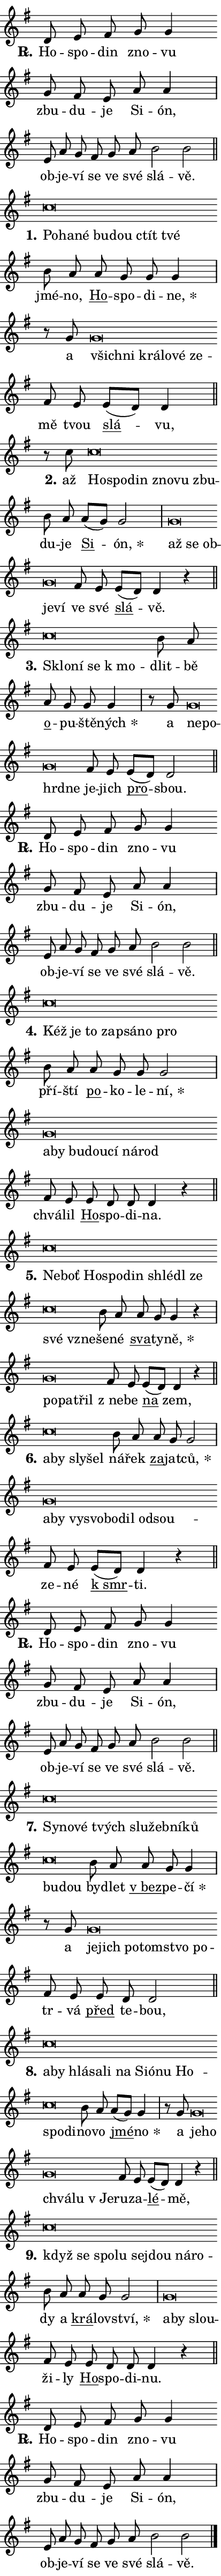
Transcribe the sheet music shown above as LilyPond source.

\version "2.24.0"
\header { tagline = "" }
\paper {
  indent = 0\cm
  top-margin = 0\cm
  right-margin = 0.13\cm % to fit lyric hyphens
  bottom-margin = 0\cm
  left-margin = 0\cm
  paper-width = 7\cm
  page-breaking = #ly:one-page-breaking
  system-system-spacing.basic-distance = #11
  score-system-spacing.basic-distance = #11
  ragged-last = ##f
}


%% Author: Thomas Morley
%% https://lists.gnu.org/archive/html/lilypond-user/2020-05/msg00002.html
#(define (line-position grob)
"Returns position of @var[grob} in current system:
   @code{'start}, if at first time-step
   @code{'end}, if at last time-step
   @code{'middle} otherwise
"
  (let* ((col (ly:item-get-column grob))
         (ln (ly:grob-object col 'left-neighbor))
         (rn (ly:grob-object col 'right-neighbor))
         (col-to-check-left (if (ly:grob? ln) ln col))
         (col-to-check-right (if (ly:grob? rn) rn col))
         (break-dir-left
           (and
             (ly:grob-property col-to-check-left 'non-musical #f)
             (ly:item-break-dir col-to-check-left)))
         (break-dir-right
           (and
             (ly:grob-property col-to-check-right 'non-musical #f)
             (ly:item-break-dir col-to-check-right))))
        (cond ((eqv? 1 break-dir-left) 'start)
              ((eqv? -1 break-dir-right) 'end)
              (else 'middle))))

#(define (tranparent-at-line-position vctor)
  (lambda (grob)
  "Relying on @code{line-position} select the relevant enry from @var{vctor}.
Used to determine transparency,"
    (case (line-position grob)
      ((end) (not (vector-ref vctor 0)))
      ((middle) (not (vector-ref vctor 1)))
      ((start) (not (vector-ref vctor 2))))))

noteHeadBreakVisibility =
#(define-music-function (break-visibility)(vector?)
"Makes @code{NoteHead}s transparent relying on @var{break-visibility}"
#{
  \override NoteHead.transparent =
    #(tranparent-at-line-position break-visibility)
#})

#(define delete-ledgers-for-transparent-note-heads
  (lambda (grob)
    "Reads whether a @code{NoteHead} is transparent.
If so this @code{NoteHead} is removed from @code{'note-heads} from
@var{grob}, which is supposed to be @code{LedgerLineSpanner}.
As a result ledgers are not printed for this @code{NoteHead}"
    (let* ((nhds-array (ly:grob-object grob 'note-heads))
           (nhds-list
             (if (ly:grob-array? nhds-array)
                 (ly:grob-array->list nhds-array)
                 '()))
           ;; Relies on the transparent-property being done before
           ;; Staff.LedgerLineSpanner.after-line-breaking is executed.
           ;; This is fragile ...
           (to-keep
             (remove
               (lambda (nhd)
                 (ly:grob-property nhd 'transparent #f))
               nhds-list)))
      ;; TODO find a better method to iterate over grob-arrays, similiar
      ;; to filter/remove etc for lists
      ;; For now rebuilt from scratch
      (set! (ly:grob-object grob 'note-heads)  '())
      (for-each
        (lambda (nhd)
          (ly:pointer-group-interface::add-grob grob 'note-heads nhd))
        to-keep))))

squashNotes = {
  \override NoteHead.X-extent = #'(-0.2 . 0.2)
  \override NoteHead.Y-extent = #'(-0.75 . 0)
  \override NoteHead.stencil =
    #(lambda (grob)
       (let ((pos (ly:grob-property grob 'staff-position)))
         (begin
           (if (< pos -7) (display "ERROR: Lower brevis then expected\n") (display "OK: Expected brevis position\n"))
           (if (<= pos -6) ly:text-interface::print ly:note-head::print))))
}
unSquashNotes = {
  \revert NoteHead.X-extent
  \revert NoteHead.Y-extent
  \revert NoteHead.stencil
}

hideNotes = \noteHeadBreakVisibility #begin-of-line-visible
unHideNotes = \noteHeadBreakVisibility #all-visible

% work-around for resetting accidentals
% https://lilypond.org/doc/v2.23/Documentation/notation/displaying-rhythms#unmetered-music
cadenzaMeasure = {
  \cadenzaOff
  \partial 1024 s1024
  \cadenzaOn
}

#(define-markup-command (accent layout props text) (markup?)
  "Underline accented syllable"
  (interpret-markup layout props
    #{\markup \override #'(offset . 4.3) \underline { #text }#}))

responsum = \markup \concat {
  "R" \hspace #-1.05 \path #0.1 #'((moveto 0 0.07) (lineto 0.9 0.8)) \hspace #0.05 "."
}

spaceSize = #0.6828661417322834 % exact space size for TeX Gyre Schola

\layout {
  \context {
    \Staff
    \remove "Time_signature_engraver"
    \override LedgerLineSpanner.after-line-breaking = #delete-ledgers-for-transparent-note-heads
  }
  \context {
    \Lyrics {
      \override LyricSpace.minimum-distance = \spaceSize
      \override LyricText.font-name = #"TeX Gyre Schola"
      \override LyricText.font-size = 1
      \override StanzaNumber.font-name = #"TeX Gyre Schola Bold"
      \override StanzaNumber.font-size = 1
    }
  }
  \context {
    \Score 
    \override NoteHead.text =
      #(lambda (grob) 
        (let ((pos (ly:grob-property grob 'staff-position)))
          #{\markup {
            \combine
              \halign #-0.55 \raise #(if (= pos -6) 0 0.5) \override #'(thickness . 2) \draw-line #'(3.2 . 0)
              \musicglyph "noteheads.sM1"
          }#}))
  }
}

% magnetic-lyrics.ily
%
%   written by
%     Jean Abou Samra <jean@abou-samra.fr>
%     Werner Lemberg <wl@gnu.org>
%
%   adapted by
%     Jiri Hon <jiri.hon@gmail.com>
%
% Version 2022-Apr-15

% https://www.mail-archive.com/lilypond-user@gnu.org/msg149350.html

#(define (Left_hyphen_pointer_engraver context)
   "Collect syllable-hyphen-syllable occurrences in lyrics and store
them in properties.  This engraver only looks to the left.  For
example, if the lyrics input is @code{foo -- bar}, it does the
following.

@itemize @bullet
@item
Set the @code{text} property of the @code{LyricHyphen} grob between
@q{foo} and @q{bar} to @code{foo}.

@item
Set the @code{left-hyphen} property of the @code{LyricText} grob with
text @q{foo} to the @code{LyricHyphen} grob between @q{foo} and
@q{bar}.
@end itemize

Use this auxiliary engraver in combination with the
@code{lyric-@/text::@/apply-@/magnetic-@/offset!} hook."
   (let ((hyphen #f)
         (text #f))
     (make-engraver
      (acknowledgers
       ((lyric-syllable-interface engraver grob source-engraver)
        (set! text grob)))
      (end-acknowledgers
       ((lyric-hyphen-interface engraver grob source-engraver)
        ;(when (not (grob::has-interface grob 'lyric-space-interface))
          (set! hyphen grob)));)
      ((stop-translation-timestep engraver)
       (when (and text hyphen)
         (ly:grob-set-object! text 'left-hyphen hyphen))
       (set! text #f)
       (set! hyphen #f)))))

#(define (lyric-text::apply-magnetic-offset! grob)
   "If the space between two syllables is less than the value in
property @code{LyricText@/.details@/.squash-threshold}, move the right
syllable to the left so that it gets concatenated with the left
syllable.

Use this function as a hook for
@code{LyricText@/.after-@/line-@/breaking} if the
@code{Left_@/hyphen_@/pointer_@/engraver} is active."
   (let ((hyphen (ly:grob-object grob 'left-hyphen #f)))
     (when hyphen
       (let ((left-text (ly:spanner-bound hyphen LEFT)))
         (when (grob::has-interface left-text 'lyric-syllable-interface)
           (let* ((common (ly:grob-common-refpoint grob left-text X))
                  (this-x-ext (ly:grob-extent grob common X))
                  (left-x-ext
                   (begin
                     ;; Trigger magnetism for left-text.
                     (ly:grob-property left-text 'after-line-breaking)
                     (ly:grob-extent left-text common X)))
                  ;; `delta` is the gap width between two syllables.
                  (delta (- (interval-start this-x-ext)
                            (interval-end left-x-ext)))
                  (details (ly:grob-property grob 'details))
                  (threshold (assoc-get 'squash-threshold details 0.2)))
             (when (< delta threshold)
               (let* (;; We have to manipulate the input text so that
                      ;; ligatures crossing syllable boundaries are not
                      ;; disabled.  For languages based on the Latin
                      ;; script this is essentially a beautification.
                      ;; However, for non-Western scripts it can be a
                      ;; necessity.
                      (lt (ly:grob-property left-text 'text))
                      (rt (ly:grob-property grob 'text))
                      (is-space (grob::has-interface hyphen 'lyric-space-interface))
                      (space (if is-space " " ""))
                      (extra-delta (if is-space spaceSize 0))
                      ;; Append new syllable.
                      (ltrt-space (if (and (string? lt) (string? rt))
                                (string-append lt space rt)
                                (make-concat-markup (list lt space rt))))
                      ;; Right-align `ltrt` to the right side.
                      (ltrt-space-markup (grob-interpret-markup
                               grob
                               (make-translate-markup
                                (cons (interval-length this-x-ext) 0)
                                (make-right-align-markup ltrt-space)))))
                 (begin
                   ;; Don't print `left-text`.
                   (ly:grob-set-property! left-text 'stencil #f)
                   ;; Set text and stencil (which holds all collected
                   ;; syllables so far) and shift it to the left.
                   (ly:grob-set-property! grob 'text ltrt-space)
                   (ly:grob-set-property! grob 'stencil ltrt-space-markup)
                   (ly:grob-translate-axis! grob (- (- delta extra-delta)) X))))))))))


#(define (lyric-hyphen::displace-bounds-first grob)
   ;; Make very sure this callback isn't triggered too early.
   (let ((left (ly:spanner-bound grob LEFT))
         (right (ly:spanner-bound grob RIGHT)))
     (ly:grob-property left 'after-line-breaking)
     (ly:grob-property right 'after-line-breaking)
     (ly:lyric-hyphen::print grob)))

squashThreshold = #0.4

\layout {
  \context {
    \Lyrics
    \consists #Left_hyphen_pointer_engraver
    \override LyricText.after-line-breaking =
      #lyric-text::apply-magnetic-offset!
    \override LyricHyphen.stencil = #lyric-hyphen::displace-bounds-first
    \override LyricText.details.squash-threshold = \squashThreshold
    \override LyricHyphen.minimum-distance = 0
    \override LyricHyphen.minimum-length = \squashThreshold
  }
}

squashText = \override LyricText.details.squash-threshold = 9999
unSquashText = \override LyricText.details.squash-threshold = \squashThreshold

leftText = \override LyricText.self-alignment-X = #LEFT
unLeftText = \revert LyricText.self-alignment-X

starOffset = #(lambda (grob) 
                (let ((x_offset (ly:self-alignment-interface::aligned-on-x-parent grob)))
                  (if (= x_offset 0) 0 (+ x_offset 1.2))))

star = #(define-music-function (syllable)(string?)
"Append star separator at the end of a syllable"
#{
  \once \override LyricText.X-offset = #starOffset
  \lyricmode { \markup {
    #syllable
    \override #'((font-name . "TeX Gyre Schola Bold")) \hspace #0.2 \lower #0.65 \larger "*"
  } }
#})

starAccent = #(define-music-function (syllable)(string?)
"Append star separator at the end of a syllable and make accent"
#{
  \once \override LyricText.X-offset = #starOffset
  \lyricmode { \markup {
    \accent #syllable
    \override #'((font-name . "TeX Gyre Schola Bold")) \hspace #0.2 \lower #0.65 \larger "*"
  } }
#})

breath = #(define-music-function (syllable)(string?)
"Append breathing indicator at the end of a syllable"
#{
  \lyricmode { \markup { #syllable "+" } }
#})

optionalBreath = #(define-music-function (syllable)(string?)
"Append optional breathing indicator at the end of a syllable"
#{
  \lyricmode { \markup { #syllable "(+)" } }
#})


\score {
    <<
        \new Voice = "melody" { \cadenzaOn \key g \major \relative { d'8 e fis g g4 \bar "" g8 fis e a a4 \cadenzaMeasure \bar "|" e8 a g fis g a b2 b2 \cadenzaMeasure \bar "||" \break } }
        \new Lyrics \lyricsto "melody" { \lyricmode { \set stanza = \responsum
Ho -- spo -- din zno -- vu zbu -- du -- je Si -- ón, ob -- je -- ví se ve své slá -- vě. } }
    >>
    \layout {}
}

\score {
    <<
        \new Voice = "melody" { \cadenzaOn \key g \major \relative { \squashNotes c''\breve*1/16 \hideNotes \breve*1/16 \bar "" \breve*1/16 \bar "" \breve*1/16 \bar "" \breve*1/16 \bar "" \breve*1/16 \breve*1/16 \bar "" \unHideNotes \unSquashNotes b8 a \bar "" a g g g4 \cadenzaMeasure \bar "|" r8 g8 \squashNotes g\breve*1/16 \hideNotes \breve*1/16 \bar "" \breve*1/16 \bar "" \breve*1/16 \bar "" \breve*1/16 \breve*1/16 \bar "" \unHideNotes \unSquashNotes fis8 e \bar "" e[( d)] d4 \cadenzaMeasure \bar "||" \break } }
        \new Lyrics \lyricsto "melody" { \lyricmode { \set stanza = "1."
\leftText Po -- \squashText ha -- né bu -- dou ctít tvé \unLeftText \unSquashText jmé -- no, \markup \accent Ho -- spo -- di -- \star ne, a \leftText všich -- \squashText ni krá -- lo -- vé ze -- \unLeftText \unSquashText mě tvou \markup \accent slá -- vu, } }
    >>
    \layout {}
}

\score {
    <<
        \new Voice = "melody" { \cadenzaOn \key g \major \relative { r8 c''8 \squashNotes c\breve*1/16 \hideNotes \breve*1/16 \bar "" \breve*1/16 \bar "" \breve*1/16 \bar "" \breve*1/16 \breve*1/16 \bar "" \unHideNotes \unSquashNotes b8 a \bar "" a[( g)] g2 \cadenzaMeasure \bar "|" \squashNotes g\breve*1/16 \hideNotes \breve*1/16 \bar "" \breve*1/16 \bar "" \breve*1/16 \breve*1/16 \bar "" \unHideNotes \unSquashNotes fis8 e \bar "" e[( d)] d4 r \cadenzaMeasure \bar "||" \break } }
        \new Lyrics \lyricsto "melody" { \lyricmode { \set stanza = "2."
až \leftText Ho -- \squashText spo -- din zno -- vu zbu -- \unLeftText \unSquashText du -- je \markup \accent Si -- \star ón, \leftText až \squashText se ob -- je -- ví \unLeftText \unSquashText ve své \markup \accent slá -- vě. } }
    >>
    \layout {}
}

\score {
    <<
        \new Voice = "melody" { \cadenzaOn \key g \major \relative { \squashNotes c''\breve*1/16 \hideNotes \breve*1/16 \bar "" \breve*1/16 \breve*1/16 \bar "" \unHideNotes \unSquashNotes b8 a \bar "" a g g g4 \cadenzaMeasure \bar "|" r8 g8 \squashNotes g\breve*1/16 \hideNotes \breve*1/16 \bar "" \breve*1/16 \breve*1/16 \bar "" \unHideNotes \unSquashNotes fis8 e \bar "" e[( d)] d2 \cadenzaMeasure \bar "||" \break } }
        \new Lyrics \lyricsto "melody" { \lyricmode { \set stanza = "3."
\leftText Sklo -- \squashText ní se "k mo" -- \unLeftText \unSquashText dlit -- bě \markup \accent o -- pu -- ště -- \star ných a \leftText ne -- \squashText po -- hrd -- ne \unLeftText \unSquashText je -- jich \markup \accent pro -- sbou. } }
    >>
    \layout {}
}

\score {
    <<
        \new Voice = "melody" { \cadenzaOn \key g \major \relative { d'8 e fis g g4 \bar "" g8 fis e a a4 \cadenzaMeasure \bar "|" e8 a g fis g a b2 b2 \cadenzaMeasure \bar "||" \break } }
        \new Lyrics \lyricsto "melody" { \lyricmode { \set stanza = \responsum
Ho -- spo -- din zno -- vu zbu -- du -- je Si -- ón, ob -- je -- ví se ve své slá -- vě. } }
    >>
    \layout {}
}

\score {
    <<
        \new Voice = "melody" { \cadenzaOn \key g \major \relative { \squashNotes c''\breve*1/16 \hideNotes \breve*1/16 \bar "" \breve*1/16 \bar "" \breve*1/16 \bar "" \breve*1/16 \bar "" \breve*1/16 \breve*1/16 \bar "" \unHideNotes \unSquashNotes b8 a \bar "" a g g g2 \cadenzaMeasure \bar "|" \squashNotes g\breve*1/16 \hideNotes \breve*1/16 \bar "" \breve*1/16 \bar "" \breve*1/16 \bar "" \breve*1/16 \bar "" \breve*1/16 \breve*1/16 \bar "" \unHideNotes \unSquashNotes fis8 e \bar "" e d d d4 r \cadenzaMeasure \bar "||" \break } }
        \new Lyrics \lyricsto "melody" { \lyricmode { \set stanza = "4."
\leftText Kéž \squashText je to za -- psá -- no pro \unLeftText \unSquashText pří -- ští \markup \accent po -- ko -- le -- \star ní, \leftText a -- \squashText by bu -- dou -- cí ná -- rod \unLeftText \unSquashText chvá -- lil \markup \accent Ho -- spo -- di -- na. } }
    >>
    \layout {}
}

\score {
    <<
        \new Voice = "melody" { \cadenzaOn \key g \major \relative { \squashNotes c''\breve*1/16 \hideNotes \breve*1/16 \bar "" \breve*1/16 \bar "" \breve*1/16 \bar "" \breve*1/16 \bar "" \breve*1/16 \bar "" \breve*1/16 \bar "" \breve*1/16 \bar "" \breve*1/16 \breve*1/16 \bar "" \unHideNotes \unSquashNotes b8 a \bar "" a g g4 r \cadenzaMeasure \bar "|" \squashNotes g\breve*1/16 \hideNotes \breve*1/16 \breve*1/16 \bar "" \unHideNotes \unSquashNotes fis8 e \bar "" e[( d)] d4 r \cadenzaMeasure \bar "||" \break } }
        \new Lyrics \lyricsto "melody" { \lyricmode { \set stanza = "5."
\leftText Ne -- \squashText boť Ho -- spo -- din shlé -- dl ze své vzne -- \unLeftText \unSquashText še -- né \markup \accent sva -- ty -- \star ně, \leftText po -- \squashText pa -- třil \unLeftText \unSquashText "z ne" -- be \markup \accent na zem, } }
    >>
    \layout {}
}

\score {
    <<
        \new Voice = "melody" { \cadenzaOn \key g \major \relative { \squashNotes c''\breve*1/16 \hideNotes \breve*1/16 \bar "" \breve*1/16 \breve*1/16 \bar "" \unHideNotes \unSquashNotes b8 a \bar "" a g g2 \cadenzaMeasure \bar "|" \squashNotes g\breve*1/16 \hideNotes \breve*1/16 \bar "" \breve*1/16 \bar "" \breve*1/16 \bar "" \breve*1/16 \bar "" \breve*1/16 \bar "" \breve*1/16 \breve*1/16 \bar "" \unHideNotes \unSquashNotes fis8 e \bar "" e[( d)] d4 r \cadenzaMeasure \bar "||" \break } }
        \new Lyrics \lyricsto "melody" { \lyricmode { \set stanza = "6."
\leftText a -- \squashText by sly -- šel \unLeftText \unSquashText ná -- řek \markup \accent za -- jat -- \star ců, \leftText a -- \squashText by vy -- svo -- bo -- dil od -- sou -- \unLeftText \unSquashText ze -- né \markup \accent "k smr" -- ti. } }
    >>
    \layout {}
}

\score {
    <<
        \new Voice = "melody" { \cadenzaOn \key g \major \relative { d'8 e fis g g4 \bar "" g8 fis e a a4 \cadenzaMeasure \bar "|" e8 a g fis g a b2 b2 \cadenzaMeasure \bar "||" \break } }
        \new Lyrics \lyricsto "melody" { \lyricmode { \set stanza = \responsum
Ho -- spo -- din zno -- vu zbu -- du -- je Si -- ón, ob -- je -- ví se ve své slá -- vě. } }
    >>
    \layout {}
}

\score {
    <<
        \new Voice = "melody" { \cadenzaOn \key g \major \relative { \squashNotes c''\breve*1/16 \hideNotes \breve*1/16 \bar "" \breve*1/16 \bar "" \breve*1/16 \bar "" \breve*1/16 \bar "" \breve*1/16 \bar "" \breve*1/16 \bar "" \breve*1/16 \bar "" \breve*1/16 \breve*1/16 \bar "" \unHideNotes \unSquashNotes b8 a \bar "" a g g4 \cadenzaMeasure \bar "|" r8 g8 \squashNotes g\breve*1/16 \hideNotes \breve*1/16 \bar "" \breve*1/16 \bar "" \breve*1/16 \bar "" \breve*1/16 \breve*1/16 \bar "" \unHideNotes \unSquashNotes fis8 e \bar "" e d d2 \cadenzaMeasure \bar "||" \break } }
        \new Lyrics \lyricsto "melody" { \lyricmode { \set stanza = "7."
\leftText Sy -- \squashText no -- vé tvých slu -- žeb -- ní -- ků bu -- dou \unLeftText \unSquashText by -- dlet \markup \accent "v bez" -- pe -- \star čí a \leftText je -- \squashText jich po -- tom -- stvo po -- \unLeftText \unSquashText tr -- vá \markup \accent před te -- bou, } }
    >>
    \layout {}
}

\score {
    <<
        \new Voice = "melody" { \cadenzaOn \key g \major \relative { \squashNotes c''\breve*1/16 \hideNotes \breve*1/16 \bar "" \breve*1/16 \bar "" \breve*1/16 \bar "" \breve*1/16 \bar "" \breve*1/16 \bar "" \breve*1/16 \bar "" \breve*1/16 \bar "" \breve*1/16 \bar "" \breve*1/16 \bar "" \breve*1/16 \breve*1/16 \bar "" \unHideNotes \unSquashNotes b8 a \bar "" a[( g)] g4 \cadenzaMeasure \bar "|" r8 g8 \squashNotes g\breve*1/16 \hideNotes \breve*1/16 \bar "" \breve*1/16 \bar "" \breve*1/16 \breve*1/16 \bar "" \unHideNotes \unSquashNotes fis8 e \bar "" e[( d)] d4 r \cadenzaMeasure \bar "||" \break } }
        \new Lyrics \lyricsto "melody" { \lyricmode { \set stanza = "8."
\leftText a -- \squashText by hlá -- sa -- li na Si -- ó -- nu Ho -- spo -- di -- \unLeftText \unSquashText no -- vo \markup \accent jmé -- \star no a \leftText je -- \squashText ho chvá -- lu "v Je" -- \unLeftText \unSquashText ru -- za -- \markup \accent lé -- mě, } }
    >>
    \layout {}
}

\score {
    <<
        \new Voice = "melody" { \cadenzaOn \key g \major \relative { \squashNotes c''\breve*1/16 \hideNotes \breve*1/16 \bar "" \breve*1/16 \bar "" \breve*1/16 \bar "" \breve*1/16 \bar "" \breve*1/16 \bar "" \breve*1/16 \breve*1/16 \bar "" \unHideNotes \unSquashNotes b8 a \bar "" a g g2 \cadenzaMeasure \bar "|" \squashNotes g\breve*1/16 \hideNotes \breve*1/16 \breve*1/16 \bar "" \unHideNotes \unSquashNotes fis8 e \bar "" e d d d4 r \cadenzaMeasure \bar "||" \break } }
        \new Lyrics \lyricsto "melody" { \lyricmode { \set stanza = "9."
\leftText když \squashText se spo -- lu sej -- dou ná -- ro -- \unLeftText \unSquashText dy a \markup \accent krá -- lov -- \star ství, \leftText a -- \squashText by slou -- \unLeftText \unSquashText ži -- ly \markup \accent Ho -- spo -- di -- nu. } }
    >>
    \layout {}
}

\score {
    <<
        \new Voice = "melody" { \cadenzaOn \key g \major \relative { d'8 e fis g g4 \bar "" g8 fis e a a4 \cadenzaMeasure \bar "|" e8 a g fis g a b2 b2 \cadenzaMeasure \bar "||" \break } \bar "|." }
        \new Lyrics \lyricsto "melody" { \lyricmode { \set stanza = \responsum
Ho -- spo -- din zno -- vu zbu -- du -- je Si -- ón, ob -- je -- ví se ve své slá -- vě. } }
    >>
    \layout {}
}
